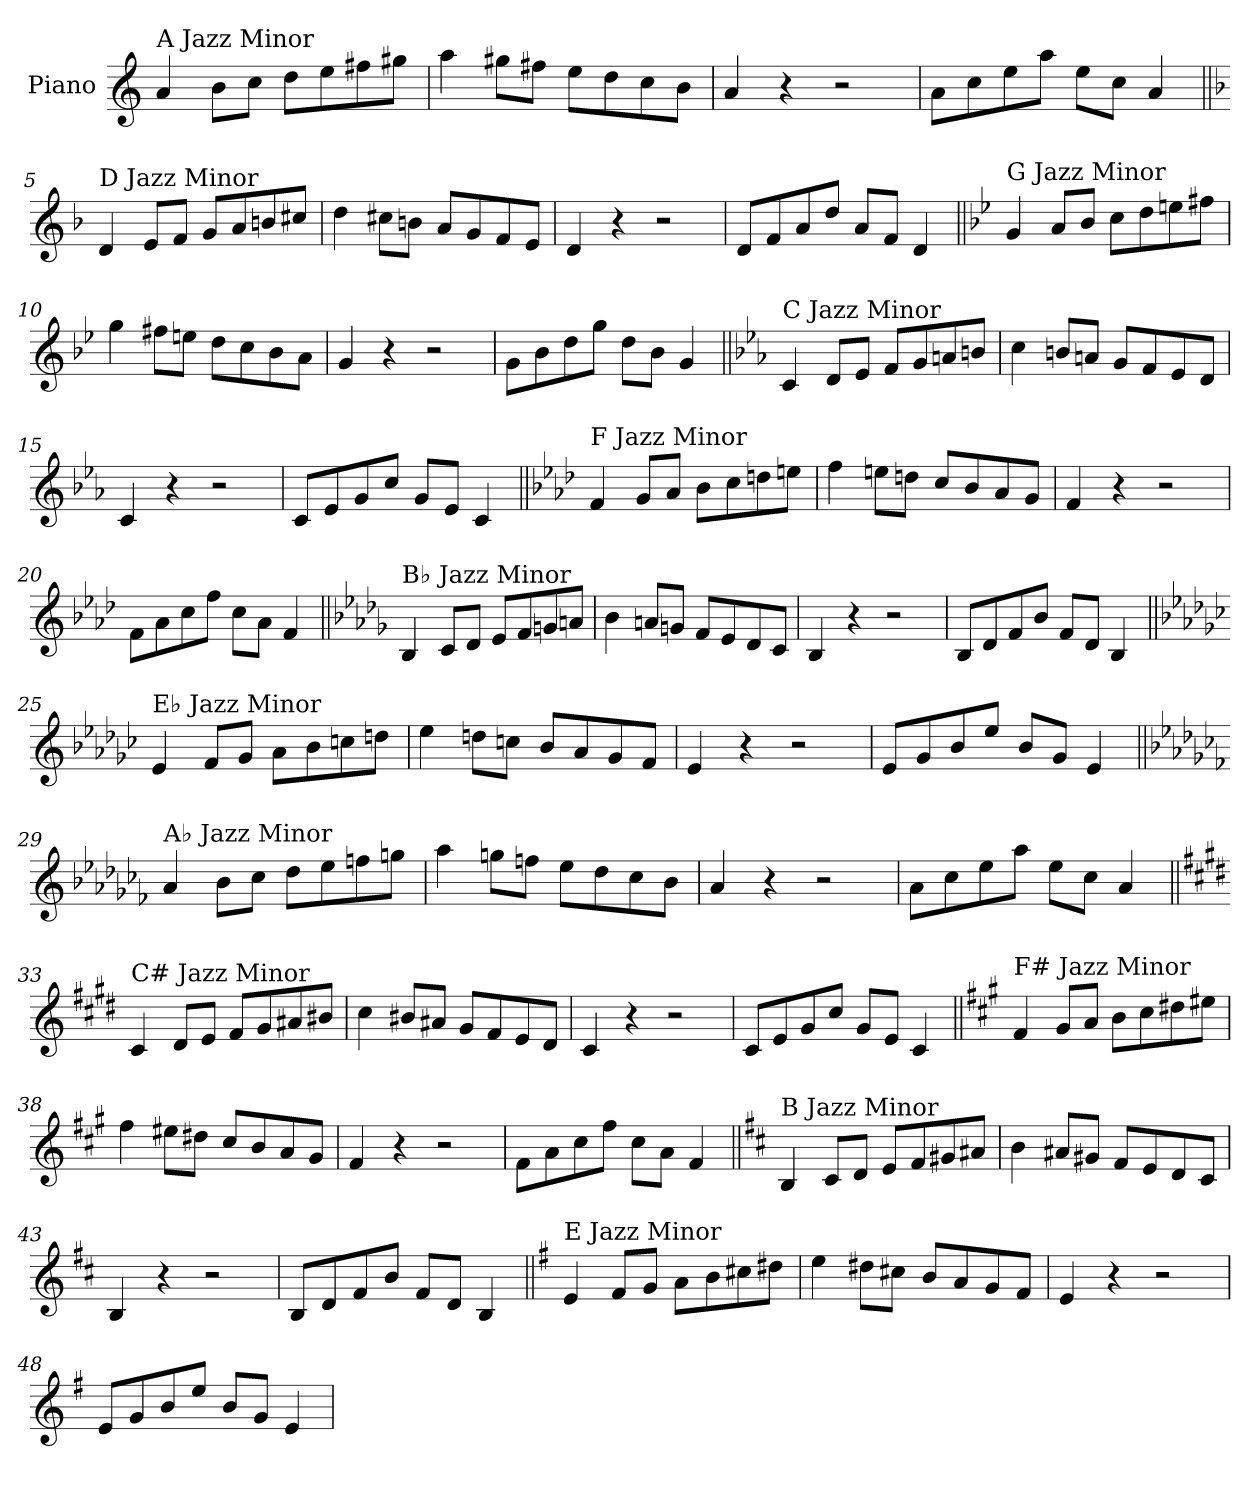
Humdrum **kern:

**kern
*part1
*staff1
*I"Piano
*I'Pno.
*clefG2
*k[]
=1
!LO:TX:a:t=A Jazz Minor
4a/
8b\L
8cc\J
8dd\L
8ee\
8ff#X\
8gg#X\J
=2
4aa\
8gg#X\L
8ff#X\J
8ee\L
8dd\
8cc\
8b\J
=3
4a/
4r
2r
=4
8a\L
8cc\
8ee\
8aa\J
8ee\L
8cc\J
4a/
!!LO:LB:g=z
=5||
*k[b-]
!LO:TX:a:t=D Jazz Minor
4d/
8e/L
8f/J
8g/L
8a/
8bn/
8cc#X/J
=6
4dd\
8cc#X\L
8bn\J
8a/L
8g/
8f/
8e/J
=7
4d/
4r
2r
=8
8d/L
8f/
8a/
8dd/J
8a/L
8f/J
4d/
!!LO:LB:g=z
=9||
*k[b-e-]
!LO:TX:a:t=G Jazz Minor
4g/
8a/L
8b-/J
8cc\L
8dd\
8een\
8ff#X\J
=10
4gg\
8ff#X\L
8een\J
8dd\L
8cc\
8b-\
8a\J
=11
4g/
4r
2r
=12
8g\L
8b-\
8dd\
8gg\J
8dd\L
8b-\J
4g/
!!LO:LB:g=z
=13||
*k[b-e-a-]
!LO:TX:a:t=C Jazz Minor
4c/
8d/L
8e-/J
8f/L
8g/
8an/
8bn/J
=14
4cc\
8bn/L
8an/J
8g/L
8f/
8e-/
8d/J
=15
4c/
4r
2r
=16
8c/L
8e-/
8g/
8cc/J
8g/L
8e-/J
4c/
!!LO:LB:g=z
=17||
*k[b-e-a-d-]
!LO:TX:a:t=F Jazz Minor
4f/
8g/L
8a-/J
8b-\L
8cc\
8ddn\
8een\J
=18
4ff\
8een\L
8ddn\J
8cc/L
8b-/
8a-/
8g/J
=19
4f/
4r
2r
=20
8f\L
8a-\
8cc\
8ff\J
8cc\L
8a-\J
4f/
!!LO:LB:g=z
=21||
*k[b-e-a-d-g-]
!LO:TX:a:t=B♭ Jazz Minor
4B-/
8c/L
8d-/J
8e-/L
8f/
8gn/
8an/J
=22
4b-\
8an/L
8gn/J
8f/L
8e-/
8d-/
8c/J
=23
4B-/
4r
2r
=24
8B-/L
8d-/
8f/
8b-/J
8f/L
8d-/J
4B-/
!!LO:LB:g=z
=25||
*k[b-e-a-d-g-c-]
!LO:TX:a:t=E♭ Jazz Minor
4e-/
8f/L
8g-/J
8a-\L
8b-\
8ccn\
8ddn\J
=26
4ee-\
8ddn\L
8ccn\J
8b-/L
8a-/
8g-/
8f/J
=27
4e-/
4r
2r
=28
8e-/L
8g-/
8b-/
8ee-/J
8b-/L
8g-/J
4e-/
!!LO:LB:g=z
=29||
*k[b-e-a-d-g-c-f-]
!LO:TX:a:t=A♭ Jazz Minor
4a-/
8b-\L
8cc-\J
8dd-\L
8ee-\
8ffn\
8ggn\J
=30
4aa-\
8ggn\L
8ffn\J
8ee-\L
8dd-\
8cc-\
8b-\J
=31
4a-/
4r
2r
=32
8a-\L
8cc-\
8ee-\
8aa-\J
8ee-\L
8cc-\J
4a-/
!!LO:LB:g=z
=33||
*k[f#c#g#d#]
!LO:TX:a:t=C# Jazz Minor
4c#/
8d#/L
8e/J
8f#/L
8g#/
8a#X/
8b#X/J
=34
4cc#\
8b#X/L
8a#X/J
8g#/L
8f#/
8e/
8d#/J
=35
4c#/
4r
2r
=36
8c#/L
8e/
8g#/
8cc#/J
8g#/L
8e/J
4c#/
!!LO:LB:g=z
=37||
*k[f#c#g#]
!LO:TX:a:t=F# Jazz Minor
4f#/
8g#/L
8a/J
8b\L
8cc#\
8dd#X\
8ee#X\J
=38
4ff#\
8ee#X\L
8dd#X\J
8cc#/L
8b/
8a/
8g#/J
=39
4f#/
4r
2r
=40
8f#\L
8a\
8cc#\
8ff#\J
8cc#\L
8a\J
4f#/
!!LO:LB:g=z
=41||
*k[f#c#]
!LO:TX:a:t=B Jazz Minor
4B/
8c#/L
8d/J
8e/L
8f#/
8g#X/
8a#X/J
=42
4b\
8a#X/L
8g#X/J
8f#/L
8e/
8d/
8c#/J
=43
4B/
4r
2r
=44
8B/L
8d/
8f#/
8b/J
8f#/L
8d/J
4B/
!!LO:LB:g=z
=45||
*k[f#]
!LO:TX:a:t=E Jazz Minor
4e/
8f#/L
8g/J
8a\L
8b\
8cc#X\
8dd#X\J
=46
4ee\
8dd#X\L
8cc#X\J
8b/L
8a/
8g/
8f#/J
=47
4e/
4r
2r
=48
8e/L
8g/
8b/
8ee/J
8b/L
8g/J
4e/
=
*-
